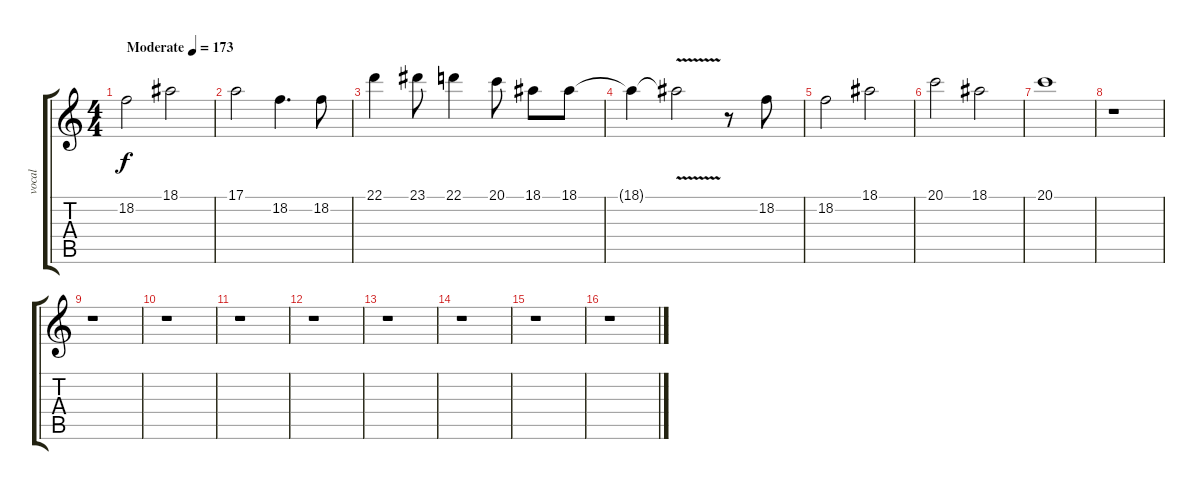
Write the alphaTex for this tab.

\track ("vocal" "vocal") {instrument violin}
\staff {score tabs}
\tuning (E4 B3 G3 D3 A2 E2) {hide}
\ts (4 4)
\tempo (173 "Moderate")
\clef g2
\ks c
18.2.2{dy f instrument violin} 18.1.2 |
17.1.2 18.2.4{d} 18.2.8 |
22.1.4 23.1.8 22.1.4 20.1.8 18.1.8 18.1.8 |
18.1{t}.4 18.1{v t}.2 r.8 18.2.8 |
18.2.2 18.1.2 |
20.1.2 18.1.2 |
20.1.1 |
r.1 |
r.1 |
r.1 |
r.1 |
r.1 |
r.1 |
r.1 |
r.1 |
r.1
